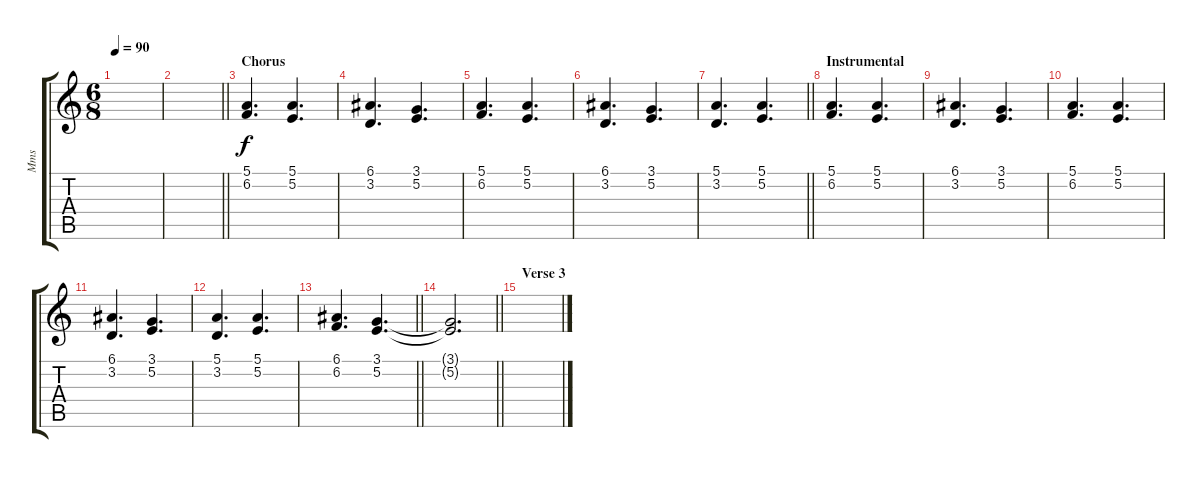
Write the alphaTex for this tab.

\track ("Mms" "Mms") {instrument choiraahs}
\staff {score tabs}
\tuning (E4 B3 G3 D3 A2 E2) {hide}
\ts (6 8)
\tempo 90
\clef g2
\ks c
|
\barLineRight lightlight
|
\section ("" "Chorus")
(5.1 6.2).4{d} (5.1 5.2).4{d} |
(6.1 3.2).4{d} (3.1 5.2).4{d} |
(5.1 6.2).4{d} (5.1 5.2).4{d} |
(6.1 3.2).4{d} (3.1 5.2).4{d} |
\barLineRight lightlight
(5.1 3.2).4{d} (5.1 5.2).4{d} |
\section ("" "Instrumental")
(5.1 6.2).4{d} (5.1 5.2).4{d} |
(6.1 3.2).4{d} (3.1 5.2).4{d} |
(5.1 6.2).4{d} (5.1 5.2).4{d} |
(6.1 3.2).4{d} (3.1 5.2).4{d} |
(5.1 3.2).4{d} (5.1 5.2).4{d} |
\barLineRight lightlight
(6.1 6.2).4{d} (3.1 5.2).4{d} |
\barLineRight lightlight
(3.1{t} 5.2{t}).2{d} |
\section ("" "Verse 3")
